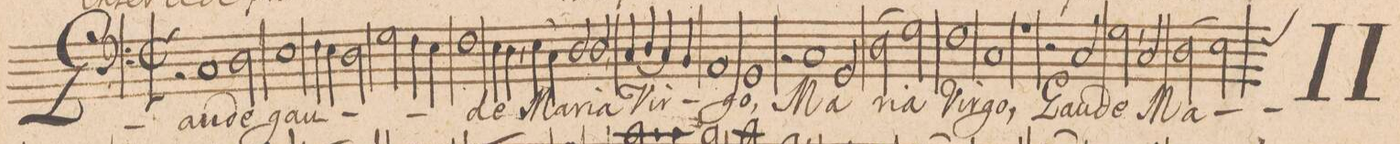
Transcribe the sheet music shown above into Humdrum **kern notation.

**kern	**text
*I"BASSUS.	*
*clefF4	*
*k[]	*
*met(c|)	*
*M2/1	*
2r	.
1C/	Gau-
*2\right	*
2D\	-de
=2-	=2-
1E\	gau-
4F\	.
4E\	.
2D\	.
=3-	=3-
2G\	.
4F\	.
4E\	.
1F\	.
=4-	=4-
4E\	de
4D,<\	.
(4E\	Ma-
4C\)	.
2D/	-ri-
2D,</	-a
=5-	=5-
(4C/	Vir-
4D/	.
4C/)	.
4BB/	.
1AA/	.
=6-	=6-
1GG/	-go,
2r	.
1C/	Ma-
=7-	=7-
2GG/	.
(2D\	-ri-
2G\)	-a
=8-	=8-
1F\	Vir-
1C/	-go,
=9-	=9-
1r	.
2r	.
2C/	Gau-
=10-	=10-
2G,<\	-de
2C/	Ma-
(2D\	.
*custos:F	*
2E\)	.
=11-	=11-
*-	*-
